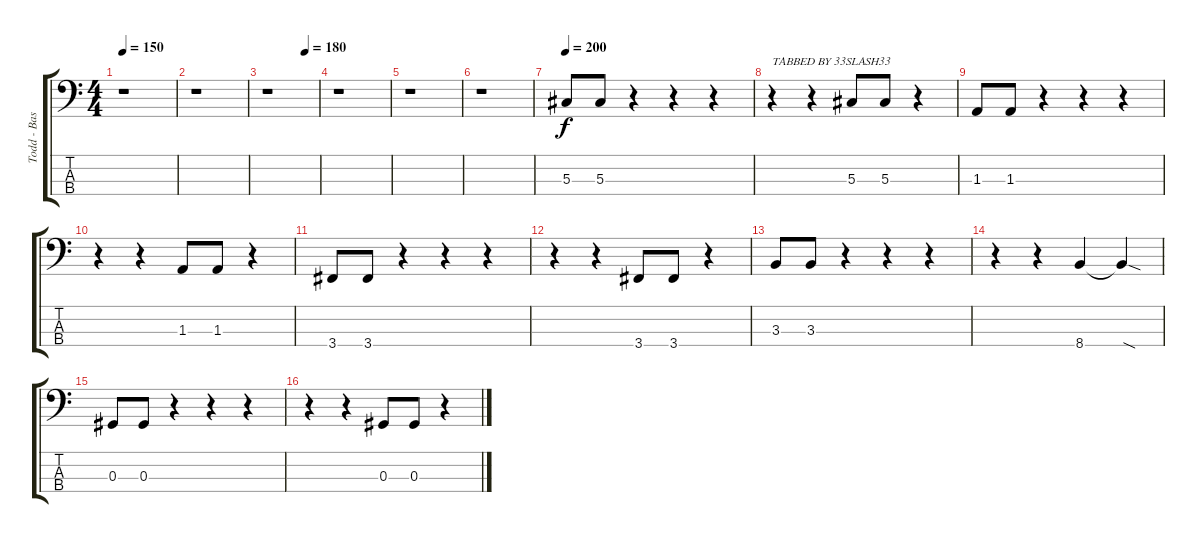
\track ("Todd - Bass" "Todd - Bas") {instrument electricbasspick}
\staff {score tabs}
\tuning (Gb2 Db2 Ab1 Eb1) {hide}
\ts (4 4)
\tempo 150
\clef f4
\ks c
r.1{dy f} |
r.1 |
\tempo (180 0.75)
r.1 |
r.1 |
r.1 |
r.1 |
\tempo 200
5.3.8 5.3.8 r.4 r.4 r.4 |
r.4{txt "TABBED BY 33SLASH33"} r.4 5.3.8 5.3.8 r.4 |
1.3.8 1.3.8 r.4 r.4 r.4 |
r.4 r.4 1.3.8 1.3.8 r.4 |
3.4.8 3.4.8 r.4 r.4 r.4 |
r.4 r.4 3.4.8 3.4.8 r.4 |
3.3.8 3.3.8 r.4 r.4 r.4 |
r.4 r.4 8.4.4 8.4{sod t}.4 |
0.3.8 0.3.8 r.4 r.4 r.4 |
r.4 r.4 0.3.8 0.3.8 r.4
